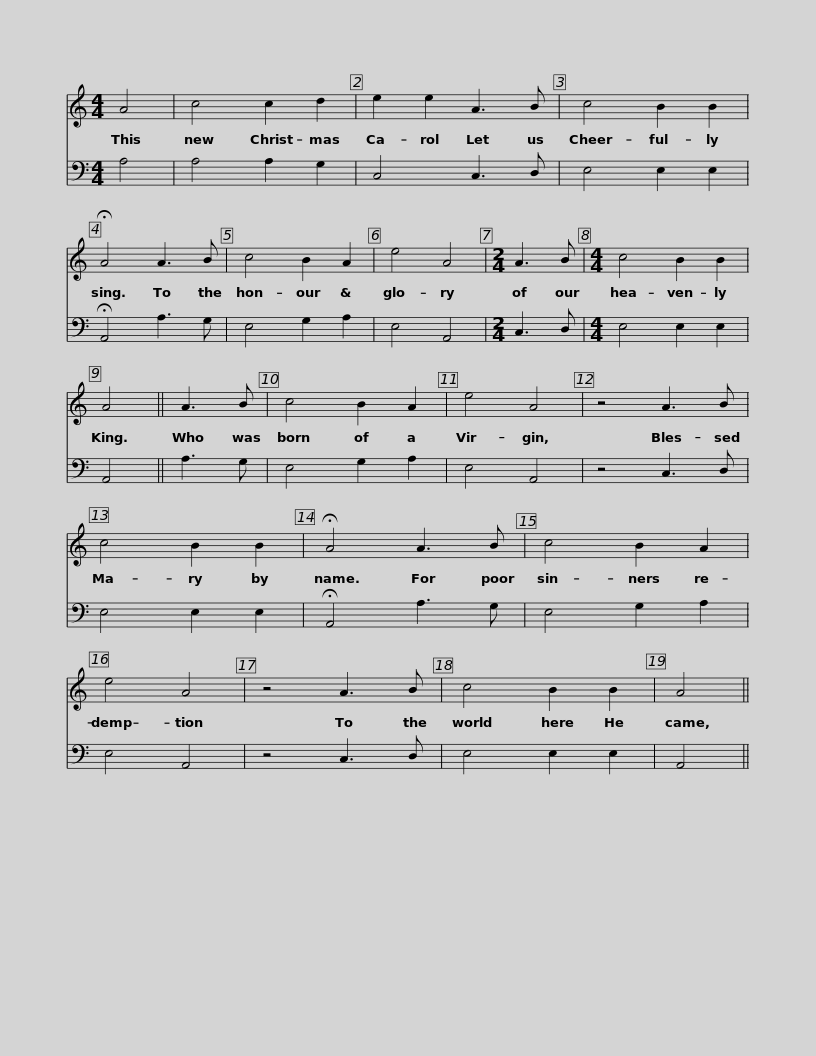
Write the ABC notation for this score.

X:1
%%score 1 2
L:1/8
M:4/4
I:linebreak $
K:C
V:1 treble
V:2 bass
V:1
 A4 | c4 c2 d2 | e2 e2 A3 B | c4 B2 B2 | !fermata!A4 A3 B | %5
 c4 B2 A2 | e4 A4 |$[M:2/4] A3 B |[M:4/4] c4 B2 B2 | A4 || %10
 A3 B | c4 B2 A2 | e4 A4 | z4 A3 B | c4 B2 B2 |$ %15
 !fermata!A4 A3 B | c4 B2 A2 | e4 A4 | z4 A3 B | c4 B2 B2 | %20
 A4 || %21
V:2
 A,4 | A,4 A,2 G,2 | C,4 C,3 D, | E,4 E,2 E,2 | !fermata!A,,4 A,3 G, | %5
 E,4 G,2 A,2 | E,4 A,,4 |$[M:2/4] C,3 D, |[M:4/4] E,4 E,2 E,2 | A,,4 || %10
 A,3 G, | E,4 G,2 A,2 | E,4 A,,4 | z4 C,3 D, | E,4 E,2 E,2 |$ %15
 !fermata!A,,4 A,3 G, | E,4 G,2 A,2 | E,4 A,,4 | z4 C,3 D, | E,4 E,2 E,2 | %20
 A,,4 || %21
